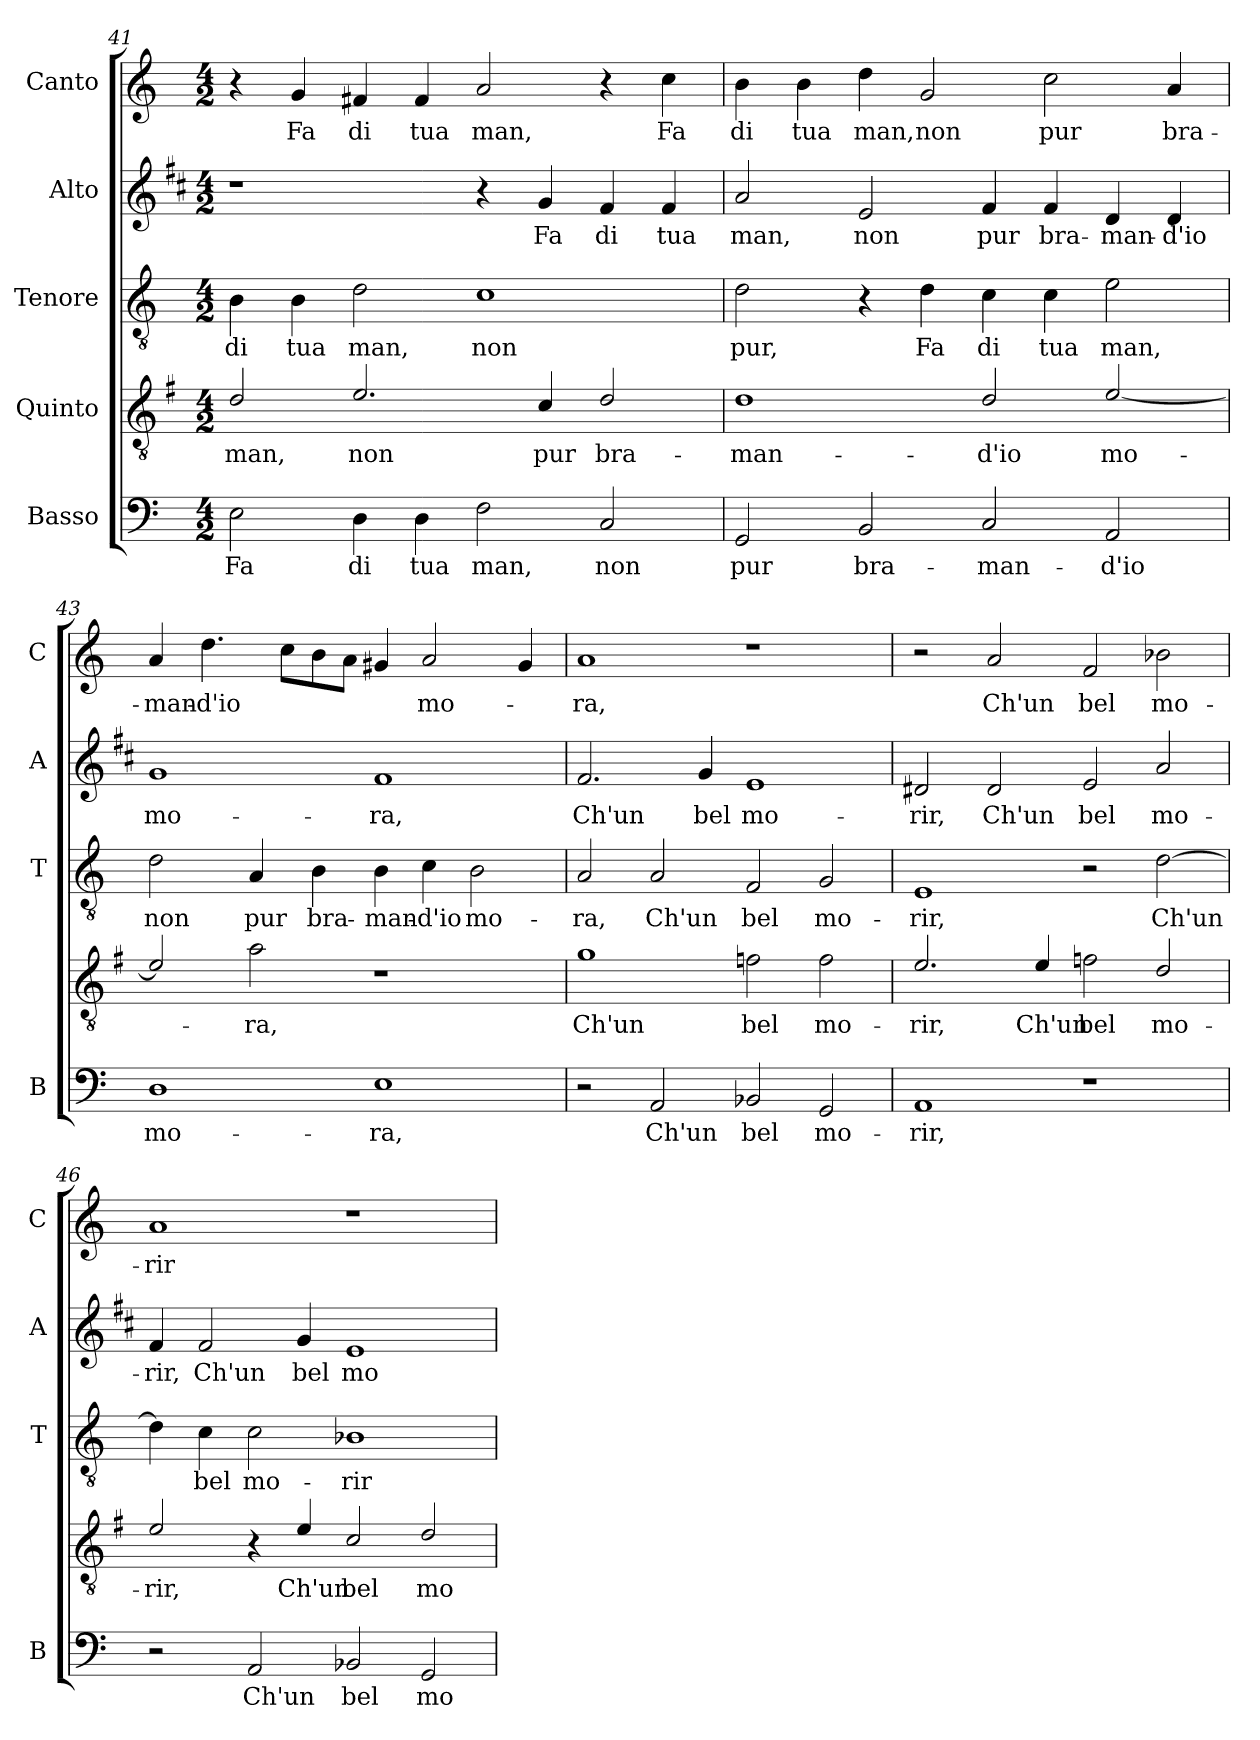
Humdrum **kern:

**kern	**text	**kern	**text	**kern	**text	**kern	**text	**kern	**text
*part5	*part5	*part4	*part4	*part3	*part3	*part2	*part2	*part1	*part1
*staff5	*staff5	*staff4	*staff4	*staff3	*staff3	*staff2	*staff2	*staff1	*staff1
*I"Basso	*	*I"Quinto	*	*I"Tenore	*	*I"Alto	*	*I"Canto	*
*I'B	*	*	*	*I'T	*	*I'A	*	*I'C	*
*clefF4	*	*clefGv2	*	*clefGv2	*	*clefG2	*	*clefG2	*
*	*	*ITrd4c7	*	*	*	*ITrd1c2	*	*	*
*k[]	*	*k[]	*	*k[]	*	*k[]	*	*k[]	*
*C:	*	*C:	*	*C:	*	*C:	*	*C:	*
*M4/2	*	*M4/2	*	*M4/2	*	*M4/2	*	*M4/2	*
=41	=41	=41	=41	=41	=41	=41	=41	=41	=41
!	!LO:LY:b	!	!LO:LY:b	!	!LO:LY:b	!	!	!	!
2E\	Fa	2G/	man,	4B\	di	1r	.	4r	.
!	!	!	!	!	!LO:LY:b	!	!	!	!LO:LY:b
.	.	.	.	4B\	tua	.	.	4g/	Fa
!	!LO:LY:b	!	!LO:LY:b	!	!LO:LY:b	!	!	!	!LO:LY:b
4D\	di	2.A/	non	2d\	man,	.	.	4f#X/	di
!	!LO:LY:b	!	!	!	!	!	!	!	!LO:LY:b
4D\	tua	.	.	.	.	.	.	4f#/	tua
!	!LO:LY:b	!	!	!	!LO:LY:b	!	!	!	!LO:LY:b
2F\	man,	.	.	1c	non	4r	.	2a/	man,
!	!	!	!LO:LY:b	!	!	!	!LO:LY:b	!	!
.	.	4F/	pur	.	.	4f/	Fa	.	.
!	!LO:LY:b	!	!LO:LY:b	!	!	!	!LO:LY:b	!	!
2C/	non	2G/	bra-	.	.	4e/	di	4r	.
!	!	!	!	!	!	!	!LO:LY:b	!	!LO:LY:b
.	.	.	.	.	.	4e/	tua	4cc\	Fa
=42	=42	=42	=42	=42	=42	=42	=42	=42	=42
!	!LO:LY:b	!	!LO:LY:b	!	!LO:LY:b	!	!LO:LY:b	!	!LO:LY:b
2GG/	pur	1G	-man-	2d\	pur,	2g/	man,	4b\	di
!	!	!	!	!	!	!	!	!	!LO:LY:b
.	.	.	.	.	.	.	.	4b\	tua
!	!LO:LY:b	!	!	!	!	!	!LO:LY:b	!	!LO:LY:b
2BB/	bra-	.	.	4r	.	2d/	non	4dd\	man,
!	!	!	!	!	!LO:LY:b	!	!	!	!LO:LY:b
.	.	.	.	4d\	Fa	.	.	2g/	non
!	!LO:LY:b	!	!LO:LY:b	!	!LO:LY:b	!	!LO:LY:b	!	!
2C/	-man-	2G/	-d'io	4c\	di	4e/	pur	.	.
!	!	!	!	!	!LO:LY:b	!	!LO:LY:b	!	!LO:LY:b
.	.	.	.	4c\	tua	4e/	bra-	2cc\	pur
!	!LO:LY:b	!	!LO:LY:b	!	!LO:LY:b	!	!LO:LY:b	!	!
2AA/	-d'io	[2A/	mo-	2e\	man,	4c/	-man-	.	.
!	!	!	!	!	!	!	!LO:LY:b	!	!LO:LY:b
.	.	.	.	.	.	4c/	-d'io	4a/	bra-
=43	=43	=43	=43	=43	=43	=43	=43	=43	=43
!	!LO:LY:b	!	!	!	!LO:LY:b	!	!LO:LY:b	!	!LO:LY:b
1D	mo-	2A/]	.	2d\	non	1f	mo-	4a/	-man-
!	!	!	!	!	!	!	!	!	!LO:LY:b
.	.	.	.	.	.	.	.	4.dd\	-d'io
!	!	!	!LO:LY:b	!	!LO:LY:b	!	!	!	!
.	.	2d\	-ra,	4A/	pur	.	.	.	.
.	.	.	.	.	.	.	.	8cc\L	.
!	!	!	!	!	!LO:LY:b	!	!	!	!
.	.	.	.	4B\	bra-	.	.	8b\	.
.	.	.	.	.	.	.	.	8a\J	.
!	!LO:LY:b	!	!	!	!LO:LY:b	!	!LO:LY:b	!	!
1E	-ra,	1r	.	4B\	-man-	1e	-ra,	4g#X/	.
!	!	!	!	!	!LO:LY:b	!	!	!	!LO:LY:b
.	.	.	.	4c\	-d'io	.	.	2a/	mo-
!	!	!	!	!	!LO:LY:b	!	!	!	!
.	.	.	.	2B\	mo-	.	.	.	.
.	.	.	.	.	.	.	.	4g#/	.
!!LO:LB:g=z
=44	=44	=44	=44	=44	=44	=44	=44	=44	=44
!	!	!	!LO:LY:b	!	!LO:LY:b	!	!LO:LY:b	!	!LO:LY:b
2r	.	1c	Ch'un	2A/	-ra,	2.e/	Ch'un	1a	-ra,
!	!LO:LY:b	!	!	!	!LO:LY:b	!	!	!	!
2AA/	Ch'un	.	.	2A/	Ch'un	.	.	.	.
!	!	!	!	!	!	!	!LO:LY:b	!	!
.	.	.	.	.	.	4f/	bel	.	.
!	!LO:LY:b	!	!LO:LY:b	!	!LO:LY:b	!	!LO:LY:b	!	!
2BB-X/	bel	2B-X\	bel	2F/	bel	1d	mo-	1r	.
!	!LO:LY:b	!	!LO:LY:b	!	!LO:LY:b	!	!	!	!
2GG/	mo-	2B-\	mo-	2G/	mo-	.	.	.	.
=45	=45	=45	=45	=45	=45	=45	=45	=45	=45
!	!LO:LY:b	!	!LO:LY:b	!	!LO:LY:b	!	!LO:LY:b	!	!
1AA	-rir,	2.A/	-rir,	1E	-rir,	2c#X/	-rir,	2r	.
!	!	!	!	!	!	!	!LO:LY:b	!	!LO:LY:b
.	.	.	.	.	.	2c#/	Ch'un	2a/	Ch'un
!	!	!	!LO:LY:b	!	!	!	!	!	!
.	.	4A/	Ch'un	.	.	.	.	.	.
!	!	!	!LO:LY:b	!	!	!	!LO:LY:b	!	!LO:LY:b
1r	.	2B-X\	bel	2r	.	2d/	bel	2f/	bel
!	!	!	!LO:LY:b	!	!LO:LY:b	!	!LO:LY:b	!	!LO:LY:b
.	.	2G/	mo-	[2d\	Ch'un	2g/	mo-	2b-X\	mo-
=46	=46	=46	=46	=46	=46	=46	=46	=46	=46
!	!	!	!LO:LY:b	!	!	!	!LO:LY:b	!	!LO:LY:b
2r	.	2A/	-rir,	4d\]	.	4e/	-rir,	1a	-rir
!	!	!	!	!	!LO:LY:b	!	!LO:LY:b	!	!
.	.	.	.	4c\	bel	2e/	Ch'un	.	.
!	!LO:LY:b	!	!	!	!LO:LY:b	!	!	!	!
2AA/	Ch'un	4r	.	2c\	mo-	.	.	.	.
!	!	!	!LO:LY:b	!	!	!	!LO:LY:b	!	!
.	.	4A/	Ch'un	.	.	4f/	bel	.	.
!	!LO:LY:b	!	!LO:LY:b	!	!LO:LY:b	!	!LO:LY:b	!	!
2BB-X/	bel	2F/	bel	1B-X	-rir	1d	mo-	1r	.
!	!LO:LY:b	!	!LO:LY:b	!	!	!	!	!	!
2GG/	mo-	2G/	mo-	.	.	.	.	.	.
=	=	=	=	=	=	=	=	=	=
*-	*-	*-	*-	*-	*-	*-	*-	*-	*-
